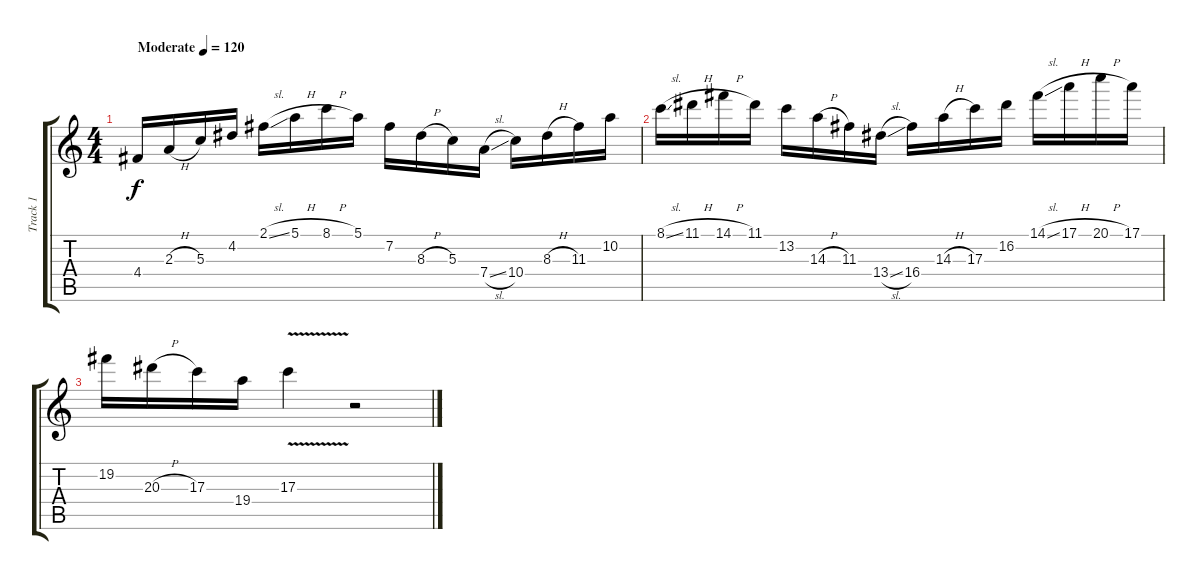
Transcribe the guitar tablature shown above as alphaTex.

\track ("Track 1" "Track 1") {instrument acousticguitarsteel}
\staff {score tabs}
\tuning (E4 B3 G3 D3 A2 E2) {hide}
\ts (4 4)
\tempo (120 "Moderate")
\clef g2
\ks c
4.4.16{dy f instrument acousticguitarsteel} 2.3{h}.16 5.3.16 4.2.16 2.1{sl}.16 5.1{h}.16 8.1{h}.16 5.1.16 7.2.16 8.3{h}.16 5.3.16 7.4{sl}.16 10.4.16 8.3{h}.16 11.3.16 10.2.16 |
8.1{sl}.16 11.1{h}.16 14.1{h}.16 11.1.16 13.2.16 14.3{h}.16 11.3.16 13.4{sl}.16 16.4.16 14.3{h}.16 17.3.16 16.2.16 14.1{sl}.16 17.1{h}.16 20.1{h}.16 17.1.16 |
19.2.16 20.3{h}.16 17.3.16 19.4.16 17.3{v}.4 r.2
